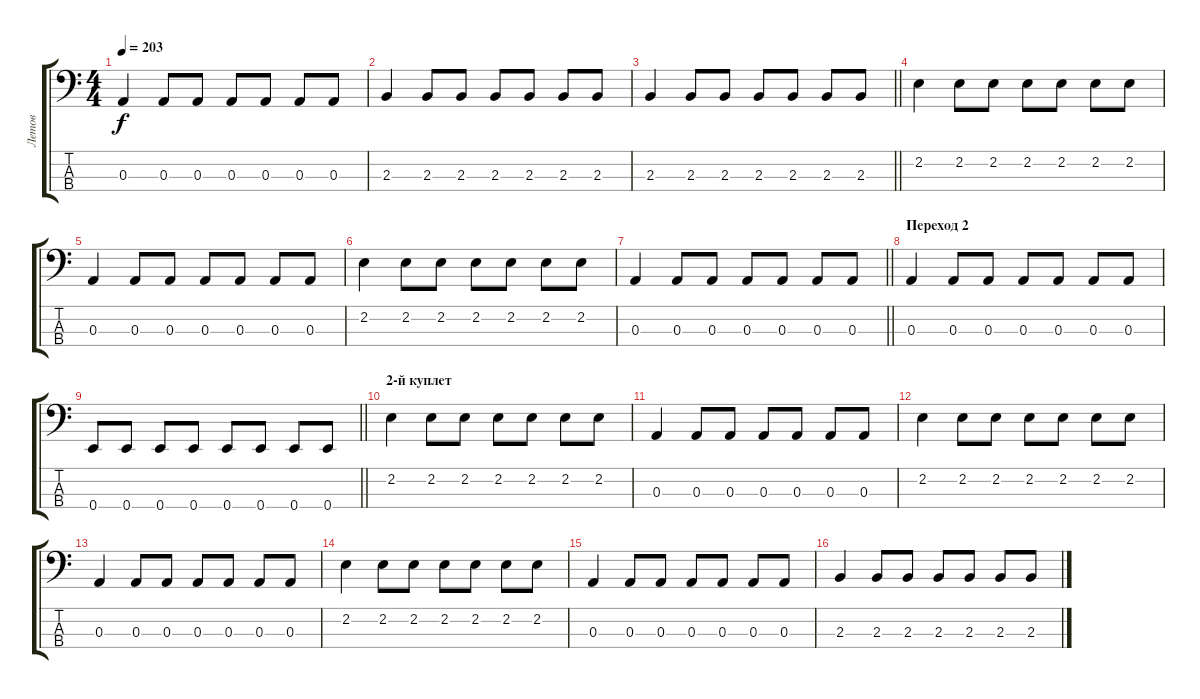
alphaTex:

\track ("Летов" "Летов") {instrument electricbasspick}
\staff {score tabs}
\tuning (G2 D2 A1 E1) {hide}
\ts (4 4)
\tempo 203
\clef f4
\ks c
0.3.4{dy f} 0.3.8 0.3.8 0.3.8 0.3.8 0.3.8 0.3.8 |
2.3.4 2.3.8 2.3.8 2.3.8 2.3.8 2.3.8 2.3.8 |
\barLineRight lightlight
2.3.4 2.3.8 2.3.8 2.3.8 2.3.8 2.3.8 2.3.8 |
2.2.4 2.2.8 2.2.8 2.2.8 2.2.8 2.2.8 2.2.8 |
0.3.4 0.3.8 0.3.8 0.3.8 0.3.8 0.3.8 0.3.8 |
2.2.4 2.2.8 2.2.8 2.2.8 2.2.8 2.2.8 2.2.8 |
\barLineRight lightlight
0.3.4 0.3.8 0.3.8 0.3.8 0.3.8 0.3.8 0.3.8 |
\section ("" "Переход 2")
0.3.4 0.3.8 0.3.8 0.3.8 0.3.8 0.3.8 0.3.8 |
\barLineRight lightlight
0.4.8 0.4.8 0.4.8 0.4.8 0.4.8 0.4.8 0.4.8 0.4.8 |
\section ("" "2-й куплет")
2.2.4 2.2.8 2.2.8 2.2.8 2.2.8 2.2.8 2.2.8 |
0.3.4 0.3.8 0.3.8 0.3.8 0.3.8 0.3.8 0.3.8 |
2.2.4 2.2.8 2.2.8 2.2.8 2.2.8 2.2.8 2.2.8 |
0.3.4 0.3.8 0.3.8 0.3.8 0.3.8 0.3.8 0.3.8 |
2.2.4 2.2.8 2.2.8 2.2.8 2.2.8 2.2.8 2.2.8 |
0.3.4 0.3.8 0.3.8 0.3.8 0.3.8 0.3.8 0.3.8 |
2.3.4 2.3.8 2.3.8 2.3.8 2.3.8 2.3.8 2.3.8
